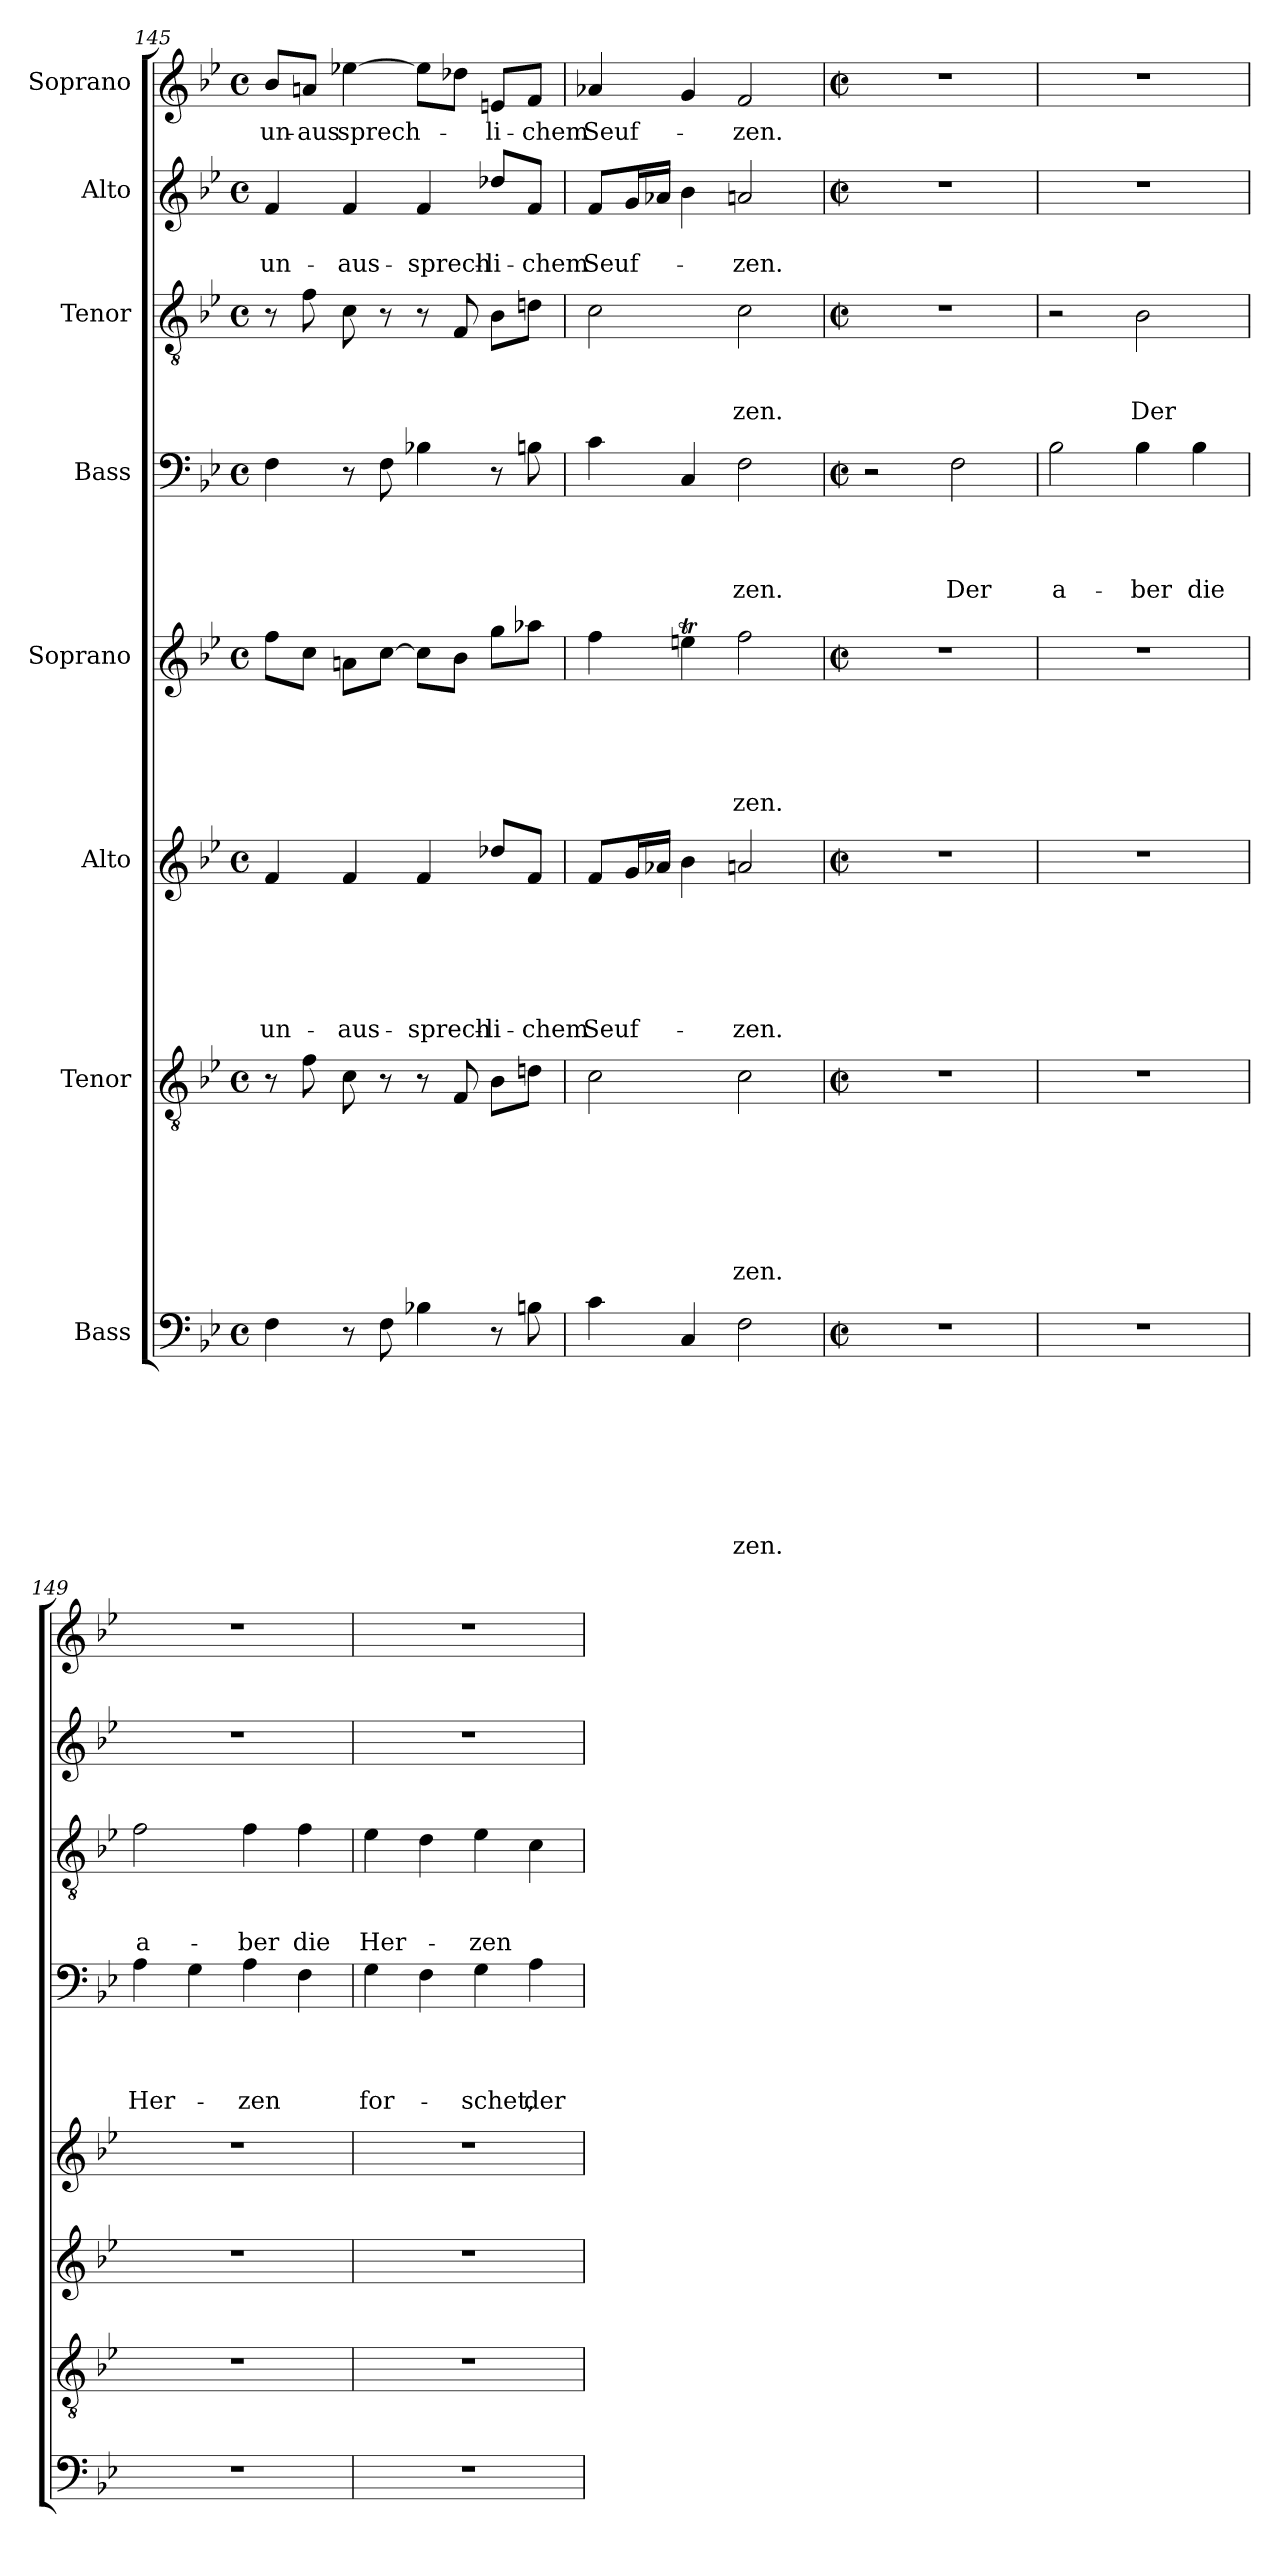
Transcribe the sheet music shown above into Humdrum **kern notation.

**kern	**text	**text	**text	**text	**text	**text	**text	**text	**kern	**text	**text	**text	**text	**text	**text	**text	**kern	**text	**text	**text	**text	**text	**text	**kern	**text	**text	**text	**text	**text	**kern	**text	**text	**text	**text	**kern	**text	**text	**text	**kern	**text	**text	**kern	**text
*part8	*part8	*part8	*part8	*part8	*part8	*part8	*part8	*part8	*part7	*part7	*part7	*part7	*part7	*part7	*part7	*part7	*part6	*part6	*part6	*part6	*part6	*part6	*part6	*part5	*part5	*part5	*part5	*part5	*part5	*part4	*part4	*part4	*part4	*part4	*part3	*part3	*part3	*part3	*part2	*part2	*part2	*part1	*part1
*staff8	*staff8	*staff8	*staff8	*staff8	*staff8	*staff8	*staff8	*staff8	*staff7	*staff7	*staff7	*staff7	*staff7	*staff7	*staff7	*staff7	*staff6	*staff6	*staff6	*staff6	*staff6	*staff6	*staff6	*staff5	*staff5	*staff5	*staff5	*staff5	*staff5	*staff4	*staff4	*staff4	*staff4	*staff4	*staff3	*staff3	*staff3	*staff3	*staff2	*staff2	*staff2	*staff1	*staff1
*I"Bass	*	*	*	*	*	*	*	*	*I"Tenor	*	*	*	*	*	*	*	*I"Alto	*	*	*	*	*	*	*I"Soprano	*	*	*	*	*	*I"Bass	*	*	*	*	*I"Tenor	*	*	*	*I"Alto	*	*	*I"Soprano	*
*clefF4	*	*	*	*	*	*	*	*	*clefGv2	*	*	*	*	*	*	*	*clefG2	*	*	*	*	*	*	*clefG2	*	*	*	*	*	*clefF4	*	*	*	*	*clefGv2	*	*	*	*clefG2	*	*	*clefG2	*
*k[b-e-]	*	*	*	*	*	*	*	*	*k[b-e-]	*	*	*	*	*	*	*	*k[b-e-]	*	*	*	*	*	*	*k[b-e-]	*	*	*	*	*	*k[b-e-]	*	*	*	*	*k[b-e-]	*	*	*	*k[b-e-]	*	*	*k[b-e-]	*
*B-:	*	*	*	*	*	*	*	*	*B-:	*	*	*	*	*	*	*	*B-:	*	*	*	*	*	*	*B-:	*	*	*	*	*	*B-:	*	*	*	*	*B-:	*	*	*	*B-:	*	*	*B-:	*
*M4/4	*	*	*	*	*	*	*	*	*M4/4	*	*	*	*	*	*	*	*M4/4	*	*	*	*	*	*	*M4/4	*	*	*	*	*	*M4/4	*	*	*	*	*M4/4	*	*	*	*M4/4	*	*	*M4/4	*
*met(c)	*	*	*	*	*	*	*	*	*met(c)	*	*	*	*	*	*	*	*met(c)	*	*	*	*	*	*	*met(c)	*	*	*	*	*	*met(c)	*	*	*	*	*met(c)	*	*	*	*met(c)	*	*	*met(c)	*
=145	=145	=145	=145	=145	=145	=145	=145	=145	=145	=145	=145	=145	=145	=145	=145	=145	=145	=145	=145	=145	=145	=145	=145	=145	=145	=145	=145	=145	=145	=145	=145	=145	=145	=145	=145	=145	=145	=145	=145	=145	=145	=145	=145
!	!	!	!	!	!	!	!	!	!	!	!	!	!	!	!	!	!	!	!	!	!	!	!LO:LY:b	!	!	!	!	!	!	!	!	!	!	!	!	!	!	!	!	!	!LO:LY:b	!	!LO:LY:b
4F\	.	.	.	.	.	.	.	.	8r	.	.	.	.	.	.	.	4f/	.	.	.	.	.	un-	8ff\L	.	.	.	.	.	4F\	.	.	.	.	8r	.	.	.	4f/	.	un-	8b-/L	un-
!	!	!	!	!	!	!	!	!	!	!	!	!	!	!	!	!	!	!	!	!	!	!	!	!	!	!	!	!	!	!	!	!	!	!	!	!	!	!	!	!	!	!	!LO:LY:b
.	.	.	.	.	.	.	.	.	8f\	.	.	.	.	.	.	.	.	.	.	.	.	.	.	8cc\J	.	.	.	.	.	.	.	.	.	.	8f\	.	.	.	.	.	.	8an/J	-aus
!	!	!	!	!	!	!	!	!	!	!	!	!	!	!	!	!	!	!	!	!	!	!	!LO:LY:b	!	!	!	!	!	!	!	!	!	!	!	!	!	!	!	!	!	!LO:LY:b	!	!LO:LY:b
8r	.	.	.	.	.	.	.	.	8c\	.	.	.	.	.	.	.	4f/	.	.	.	.	.	-aus-	8an\L	.	.	.	.	.	8r	.	.	.	.	8c\	.	.	.	4f/	.	-aus-	[>4ee-X\	sprech-
8F\	.	.	.	.	.	.	.	.	8r	.	.	.	.	.	.	.	.	.	.	.	.	.	.	[>8cc\J	.	.	.	.	.	8F\	.	.	.	.	8r	.	.	.	.	.	.	.	.
!	!	!	!	!	!	!	!	!	!	!	!	!	!	!	!	!	!	!	!	!	!	!	!LO:LY:b	!	!	!	!	!	!	!	!	!	!	!	!	!	!	!	!	!	!LO:LY:b	!	!
4B-X\	.	.	.	.	.	.	.	.	8r	.	.	.	.	.	.	.	4f/	.	.	.	.	.	-sprech-	8cc\L]	.	.	.	.	.	4B-X\	.	.	.	.	8r	.	.	.	4f/	.	-sprech-	8ee-\L]	.
.	.	.	.	.	.	.	.	.	8F/	.	.	.	.	.	.	.	.	.	.	.	.	.	.	8b-\J	.	.	.	.	.	.	.	.	.	.	8F/	.	.	.	.	.	.	8dd-X\J	.
!	!	!	!	!	!	!	!	!	!	!	!	!	!	!	!	!	!	!	!	!	!	!	!LO:LY:b	!	!	!	!	!	!	!	!	!	!	!	!	!	!	!	!	!	!LO:LY:b	!	!LO:LY:b
8r	.	.	.	.	.	.	.	.	8B-\L	.	.	.	.	.	.	.	8dd-X/L	.	.	.	.	.	-li-	8gg\L	.	.	.	.	.	8r	.	.	.	.	8B-\L	.	.	.	8dd-X/L	.	-li-	8en/L	-li-
!	!	!	!	!	!	!	!	!	!	!	!	!	!	!	!	!	!	!	!	!	!	!	!LO:LY:b	!	!	!	!	!	!	!	!	!	!	!	!	!	!	!	!	!	!LO:LY:b	!	!LO:LY:b
8Bn\	.	.	.	.	.	.	.	.	8dn\J	.	.	.	.	.	.	.	8f/J	.	.	.	.	.	-chem	8aa-X\J	.	.	.	.	.	8Bn\	.	.	.	.	8dn\J	.	.	.	8f/J	.	-chem	8f/J	-chem
=146	=146	=146	=146	=146	=146	=146	=146	=146	=146	=146	=146	=146	=146	=146	=146	=146	=146	=146	=146	=146	=146	=146	=146	=146	=146	=146	=146	=146	=146	=146	=146	=146	=146	=146	=146	=146	=146	=146	=146	=146	=146	=146	=146
!	!	!	!	!	!	!	!	!	!	!	!	!	!	!	!	!	!	!	!	!	!	!	!LO:LY:b	!	!	!	!	!	!	!	!	!	!	!	!	!	!	!	!	!	!LO:LY:b	!	!LO:LY:b
4c\	.	.	.	.	.	.	.	.	2c\	.	.	.	.	.	.	.	8f/L	.	.	.	.	.	Seuf-	4ff\	.	.	.	.	.	4c\	.	.	.	.	2c\	.	.	.	8f/L	.	Seuf-	4a-X/	Seuf-
.	.	.	.	.	.	.	.	.	.	.	.	.	.	.	.	.	16g/L	.	.	.	.	.	.	.	.	.	.	.	.	.	.	.	.	.	.	.	.	.	16g/L	.	.	.	.
.	.	.	.	.	.	.	.	.	.	.	.	.	.	.	.	.	16a-X/JJ	.	.	.	.	.	.	.	.	.	.	.	.	.	.	.	.	.	.	.	.	.	16a-X/JJ	.	.	.	.
4C/	.	.	.	.	.	.	.	.	.	.	.	.	.	.	.	.	4b-\	.	.	.	.	.	.	4eent\	.	.	.	.	.	4C/	.	.	.	.	.	.	.	.	4b-\	.	.	4g/	.
!	!	!	!	!	!	!	!	!LO:LY:b	!	!	!	!	!	!	!	!LO:LY:b	!	!	!	!	!	!	!LO:LY:b	!	!	!	!	!	!LO:LY:b	!	!	!	!	!LO:LY:b	!	!	!	!LO:LY:b	!	!	!LO:LY:b	!	!LO:LY:b
2F\	.	.	.	.	.	.	.	-zen.	2c\	.	.	.	.	.	.	-zen.	2an/	.	.	.	.	.	-zen.	2ff\	.	.	.	.	-zen.	2F\	.	.	.	-zen.	2c\	.	.	-zen.	2an/	.	-zen.	2f/	-zen.
!!LO:PB:g=z
=147	=147	=147	=147	=147	=147	=147	=147	=147	=147	=147	=147	=147	=147	=147	=147	=147	=147	=147	=147	=147	=147	=147	=147	=147	=147	=147	=147	=147	=147	=147	=147	=147	=147	=147	=147	=147	=147	=147	=147	=147	=147	=147	=147
*M2/2	*	*	*	*	*	*	*	*	*M2/2	*	*	*	*	*	*	*	*M2/2	*	*	*	*	*	*	*M2/2	*	*	*	*	*	*M2/2	*	*	*	*	*M2/2	*	*	*	*M2/2	*	*	*M2/2	*
*met(c|)	*	*	*	*	*	*	*	*	*met(c|)	*	*	*	*	*	*	*	*met(c|)	*	*	*	*	*	*	*met(c|)	*	*	*	*	*	*met(c|)	*	*	*	*	*met(c|)	*	*	*	*met(c|)	*	*	*met(c|)	*
1r	.	.	.	.	.	.	.	.	1r	.	.	.	.	.	.	.	1r	.	.	.	.	.	.	1r	.	.	.	.	.	2r	.	.	.	.	1r	.	.	.	1r	.	.	1r	.
!	!	!	!	!	!	!	!	!	!	!	!	!	!	!	!	!	!	!	!	!	!	!	!	!	!	!	!	!	!	!	!	!	!	!LO:LY:b	!	!	!	!	!	!	!	!	!
.	.	.	.	.	.	.	.	.	.	.	.	.	.	.	.	.	.	.	.	.	.	.	.	.	.	.	.	.	.	2F\	.	.	.	Der	.	.	.	.	.	.	.	.	.
=148	=148	=148	=148	=148	=148	=148	=148	=148	=148	=148	=148	=148	=148	=148	=148	=148	=148	=148	=148	=148	=148	=148	=148	=148	=148	=148	=148	=148	=148	=148	=148	=148	=148	=148	=148	=148	=148	=148	=148	=148	=148	=148	=148
!	!	!	!	!	!	!	!	!	!	!	!	!	!	!	!	!	!	!	!	!	!	!	!	!	!	!	!	!	!	!	!	!	!	!LO:LY:b	!	!	!	!	!	!	!	!	!
1r	.	.	.	.	.	.	.	.	1r	.	.	.	.	.	.	.	1r	.	.	.	.	.	.	1r	.	.	.	.	.	2B-\	.	.	.	a-	2r	.	.	.	1r	.	.	1r	.
!	!	!	!	!	!	!	!	!	!	!	!	!	!	!	!	!	!	!	!	!	!	!	!	!	!	!	!	!	!	!	!	!	!	!LO:LY:b	!	!	!	!LO:LY:b	!	!	!	!	!
.	.	.	.	.	.	.	.	.	.	.	.	.	.	.	.	.	.	.	.	.	.	.	.	.	.	.	.	.	.	4B-\	.	.	.	-ber	2B-\	.	.	Der	.	.	.	.	.
!	!	!	!	!	!	!	!	!	!	!	!	!	!	!	!	!	!	!	!	!	!	!	!	!	!	!	!	!	!	!	!	!	!	!LO:LY:b	!	!	!	!	!	!	!	!	!
.	.	.	.	.	.	.	.	.	.	.	.	.	.	.	.	.	.	.	.	.	.	.	.	.	.	.	.	.	.	4B-\	.	.	.	die	.	.	.	.	.	.	.	.	.
=149	=149	=149	=149	=149	=149	=149	=149	=149	=149	=149	=149	=149	=149	=149	=149	=149	=149	=149	=149	=149	=149	=149	=149	=149	=149	=149	=149	=149	=149	=149	=149	=149	=149	=149	=149	=149	=149	=149	=149	=149	=149	=149	=149
!	!	!	!	!	!	!	!	!	!	!	!	!	!	!	!	!	!	!	!	!	!	!	!	!	!	!	!	!	!	!	!	!	!	!LO:LY:b	!	!	!	!LO:LY:b	!	!	!	!	!
1r	.	.	.	.	.	.	.	.	1r	.	.	.	.	.	.	.	1r	.	.	.	.	.	.	1r	.	.	.	.	.	4A\	.	.	.	Her-	2f\	.	.	a-	1r	.	.	1r	.
.	.	.	.	.	.	.	.	.	.	.	.	.	.	.	.	.	.	.	.	.	.	.	.	.	.	.	.	.	.	4G\	.	.	.	.	.	.	.	.	.	.	.	.	.
!	!	!	!	!	!	!	!	!	!	!	!	!	!	!	!	!	!	!	!	!	!	!	!	!	!	!	!	!	!	!	!	!	!	!LO:LY:b	!	!	!	!LO:LY:b	!	!	!	!	!
.	.	.	.	.	.	.	.	.	.	.	.	.	.	.	.	.	.	.	.	.	.	.	.	.	.	.	.	.	.	4A\	.	.	.	-zen	4f\	.	.	-ber	.	.	.	.	.
!	!	!	!	!	!	!	!	!	!	!	!	!	!	!	!	!	!	!	!	!	!	!	!	!	!	!	!	!	!	!	!	!	!	!	!	!	!	!LO:LY:b	!	!	!	!	!
.	.	.	.	.	.	.	.	.	.	.	.	.	.	.	.	.	.	.	.	.	.	.	.	.	.	.	.	.	.	4F\	.	.	.	.	4f\	.	.	die	.	.	.	.	.
=150	=150	=150	=150	=150	=150	=150	=150	=150	=150	=150	=150	=150	=150	=150	=150	=150	=150	=150	=150	=150	=150	=150	=150	=150	=150	=150	=150	=150	=150	=150	=150	=150	=150	=150	=150	=150	=150	=150	=150	=150	=150	=150	=150
!	!	!	!	!	!	!	!	!	!	!	!	!	!	!	!	!	!	!	!	!	!	!	!	!	!	!	!	!	!	!	!	!	!	!LO:LY:b	!	!	!	!LO:LY:b	!	!	!	!	!
1r	.	.	.	.	.	.	.	.	1r	.	.	.	.	.	.	.	1r	.	.	.	.	.	.	1r	.	.	.	.	.	4G\	.	.	.	for-	4e-\	.	.	Her-	1r	.	.	1r	.
.	.	.	.	.	.	.	.	.	.	.	.	.	.	.	.	.	.	.	.	.	.	.	.	.	.	.	.	.	.	4F\	.	.	.	.	4d\	.	.	.	.	.	.	.	.
!	!	!	!	!	!	!	!	!	!	!	!	!	!	!	!	!	!	!	!	!	!	!	!	!	!	!	!	!	!	!	!	!	!	!LO:LY:b	!	!	!	!LO:LY:b	!	!	!	!	!
.	.	.	.	.	.	.	.	.	.	.	.	.	.	.	.	.	.	.	.	.	.	.	.	.	.	.	.	.	.	4G\	.	.	.	-schet,	4e-\	.	.	-zen	.	.	.	.	.
!	!	!	!	!	!	!	!	!	!	!	!	!	!	!	!	!	!	!	!	!	!	!	!	!	!	!	!	!	!	!	!	!	!	!LO:LY:b	!	!	!	!	!	!	!	!	!
.	.	.	.	.	.	.	.	.	.	.	.	.	.	.	.	.	.	.	.	.	.	.	.	.	.	.	.	.	.	4A\	.	.	.	der	4c\	.	.	.	.	.	.	.	.
=	=	=	=	=	=	=	=	=	=	=	=	=	=	=	=	=	=	=	=	=	=	=	=	=	=	=	=	=	=	=	=	=	=	=	=	=	=	=	=	=	=	=	=
*-	*-	*-	*-	*-	*-	*-	*-	*-	*-	*-	*-	*-	*-	*-	*-	*-	*-	*-	*-	*-	*-	*-	*-	*-	*-	*-	*-	*-	*-	*-	*-	*-	*-	*-	*-	*-	*-	*-	*-	*-	*-	*-	*-
